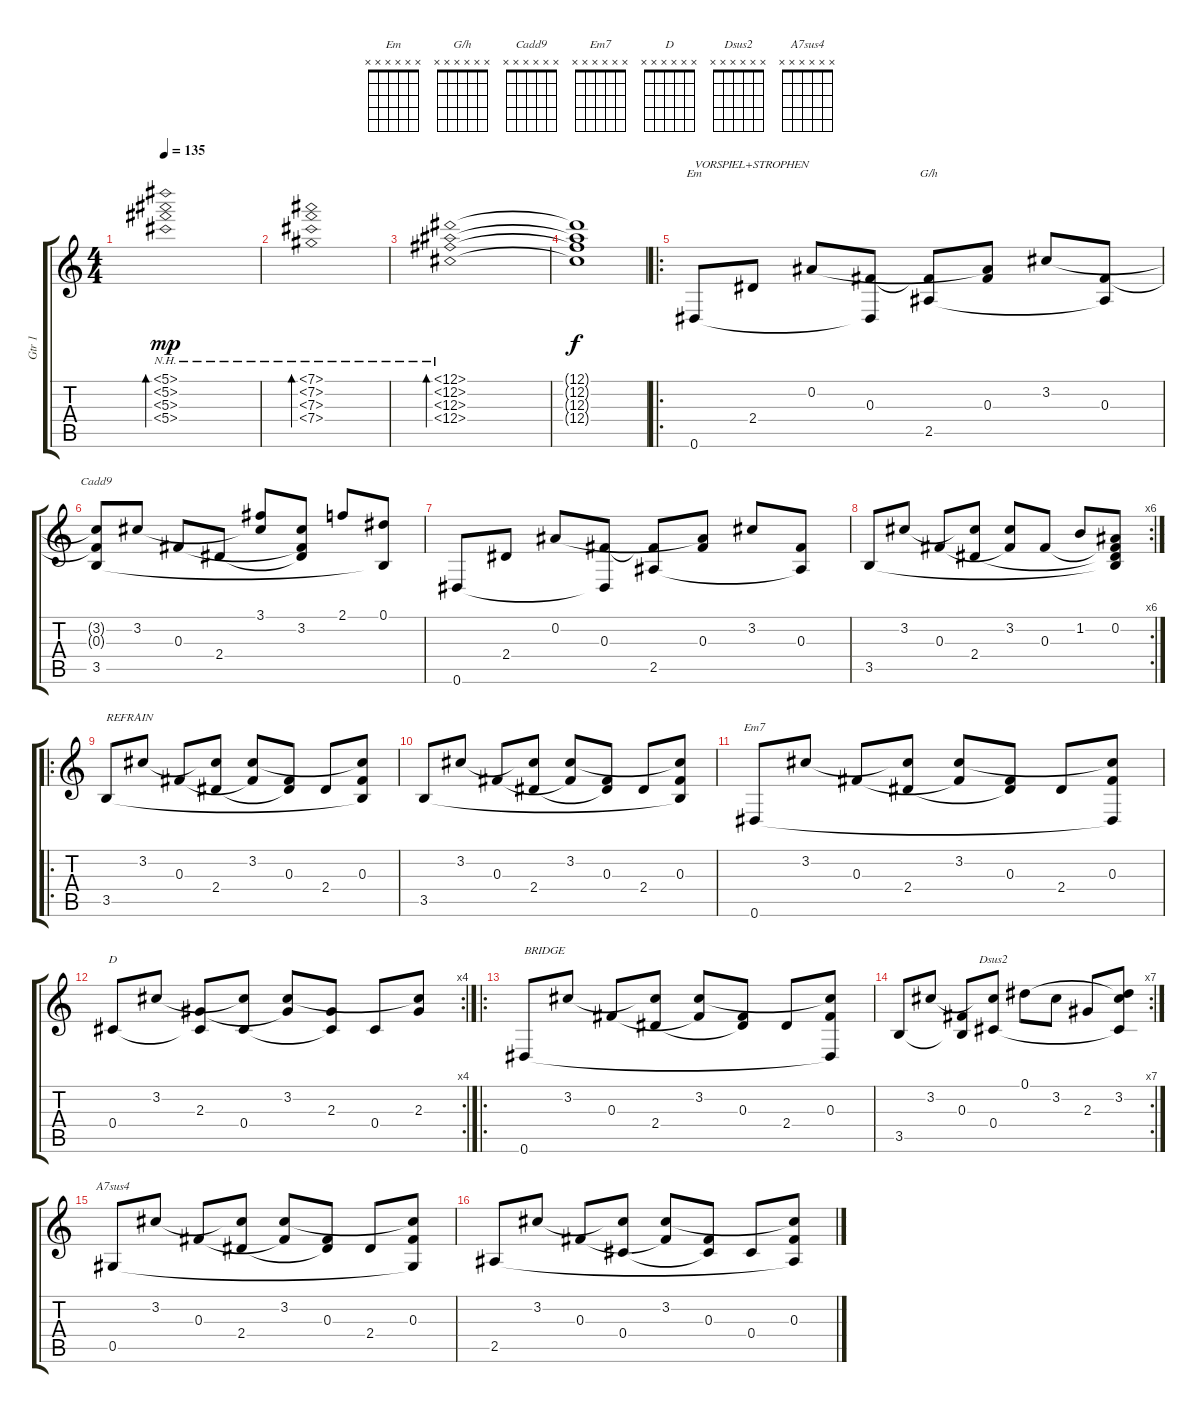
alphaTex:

\track ("Gtr 1" "Gtr 1") {instrument acousticguitarsteel}
\staff {score tabs}
\tuning (Eb4 Bb3 Gb3 Db3 Ab2 Eb2) {hide}
\chord ("Em" x x x x x x)
\chord ("G/h" x x x x x x)
\chord ("Cadd9" x x x x x x)
\chord ("Em7" x x x x x x)
\chord ("D" x x x x x x)
\chord ("Dsus2" x x x x x x)
\chord ("A7sus4" x x x x x x)
\ts (4 4)
\tempo 135
\clef g2
\ks c
(5.1{nh} 5.2{nh} 5.3{nh} 5.4{nh}).1{bd 480 dy mp instrument acousticguitarsteel} |
(7.1{nh} 7.2{nh} 7.3{nh} 7.4{nh}).1{bd 480} |
(12.1{nh} 12.2{nh} 12.3{nh} 12.4{nh}).1{bd 480} |
(12.1{t} 12.2{t} 12.3{t} 12.4{t}).1{dy f} |
\ro
0.6.8{ch "Em" txt "VORSPIEL+STROPHEN"} 2.4.8 0.2.8 (0.3 0.6{t}).8 (0.3{t} 2.5).8{ch "G/h"} (0.2{t} 0.3).8 3.2.8 (0.3 2.5{t}).8 |
(3.2{t} 0.3{t} 3.5).8{ch "Cadd9"} 3.2.8 0.3.8 2.4.8 (3.1 3.2{t}).8 (3.2 0.3{t} 2.4{t}).8 2.1.8 (0.1 3.5{t}).8 |
0.6.8 2.4.8 0.2.8 (0.3 0.6{t}).8 (0.3{t} 2.5).8 (0.2{t} 0.3).8 3.2.8 (0.3 2.5{t}).8 |
\rc 6
3.5.8 3.2.8 0.3.8 (3.2{t} 2.4).8 (3.2 0.3{t}).8 0.3.8 1.2.8 (0.2 0.3{t} 2.4{t} 3.5{t}).8 |
\ro
3.5.8{txt "REFRAIN"} 3.2.8 0.3.8 (3.2{t} 2.4).8 (3.2 0.3{t}).8 (0.3 2.4{t}).8 2.4.8 (3.2{t} 0.3 3.5{t}).8 |
3.5.8 3.2.8 0.3.8 (3.2{t} 2.4).8 (3.2 0.3{t}).8 (0.3 2.4{t}).8 2.4.8 (3.2{t} 0.3 3.5{t}).8 |
0.6.8{ch "Em7"} 3.2.8 0.3.8 (3.2{t} 2.4).8 (3.2 0.3{t}).8 (0.3 2.4{t}).8 2.4.8 (3.2{t} 0.3 0.6{t}).8 |
\rc 4
0.4.8{ch "D"} 3.2.8 (2.3 0.4{t}).8 (3.2{t} 0.4).8 (3.2 2.3{t}).8 (2.3 0.4{t}).8 0.4.8 (3.2{t} 2.3).8 |
\ro
0.6.8{txt "BRIDGE" volume 8} 3.2.8 0.3.8 (3.2{t} 2.4).8 (3.2 0.3{t}).8 (0.3 2.4{t}).8 2.4.8 (3.2{t} 0.3 0.6{t}).8 |
\rc 7
3.5.8 3.2.8 (0.3 3.5{t}).8 (3.2{t} 0.4).8{ch "Dsus2"} 0.1.8 3.2.8 2.3.8 (0.1{t} 3.2 0.4{t}).8 |
0.5.8{ch "A7sus4" volume 13} 3.2.8 0.3.8 (3.2{t} 2.4).8 (3.2 0.3{t}).8 (0.3 2.4{t}).8 2.4.8 (3.2{t} 0.3 0.5{t}).8 |
2.5.8 3.2.8 0.3.8 (3.2{t} 0.4).8 (3.2 0.3{t}).8 (0.3 0.4{t}).8 0.4.8 (3.2{t} 0.3 2.5{t}).8
